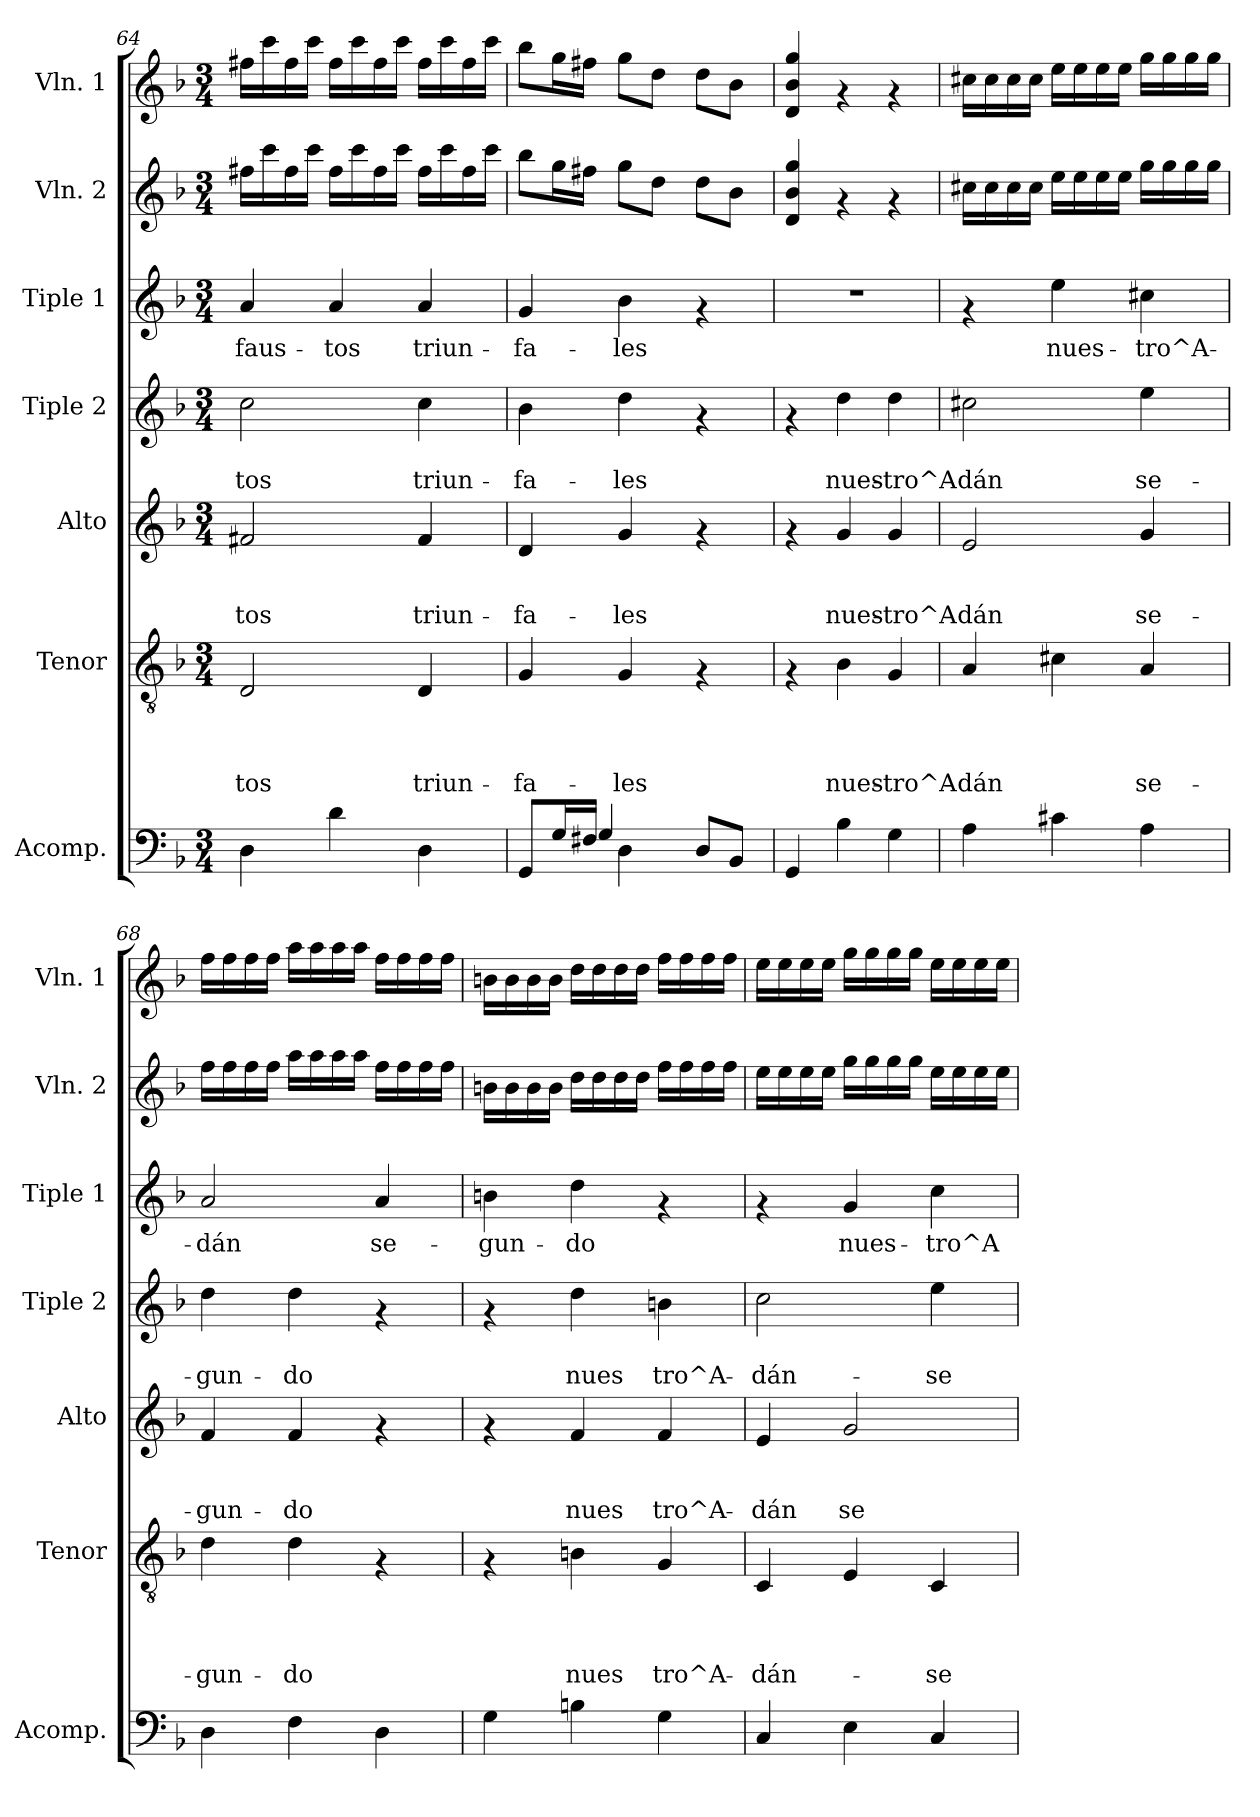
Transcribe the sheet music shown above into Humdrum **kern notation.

**kern	**kern	**text	**text	**text	**text	**kern	**text	**text	**text	**kern	**text	**text	**kern	**text	**kern	**kern
*part7	*part6	*part6	*part6	*part6	*part6	*part5	*part5	*part5	*part5	*part4	*part4	*part4	*part3	*part3	*part2	*part1
*staff7	*staff6	*staff6	*staff6	*staff6	*staff6	*staff5	*staff5	*staff5	*staff5	*staff4	*staff4	*staff4	*staff3	*staff3	*staff2	*staff1
*I"Acomp.	*I"Tenor	*	*	*	*	*I"Alto	*	*	*	*I"Tiple 2	*	*	*I"Tiple 1	*	*I"Vln. 2	*I"Vln. 1
*I'Acomp.	*I'Tenor	*	*	*	*	*I'Alto	*	*	*	*I'Tiple 2	*	*	*I'Tiple 1	*	*I'Vln. 2	*I'Vln. 1
*clefF4	*clefGv2	*	*	*	*	*clefG2	*	*	*	*clefG2	*	*	*clefG2	*	*clefG2	*clefG2
*k[b-]	*k[b-]	*	*	*	*	*k[b-]	*	*	*	*k[b-]	*	*	*k[b-]	*	*k[b-]	*k[b-]
*F:	*F:	*	*	*	*	*F:	*	*	*	*F:	*	*	*F:	*	*F:	*F:
*M3/4	*M3/4	*	*	*	*	*M3/4	*	*	*	*M3/4	*	*	*M3/4	*	*M3/4	*M3/4
=64	=64	=64	=64	=64	=64	=64	=64	=64	=64	=64	=64	=64	=64	=64	=64	=64
!	!	!	!	!	!LO:LY:b	!	!	!	!LO:LY:b	!	!	!LO:LY:b	!	!LO:LY:b	!	!
4D\	2D/	.	.	.	tos	2f#X/	.	.	-tos	2cc\	.	-tos	4a/	faus-	16ff#X\LL	16ff#X\LL
.	.	.	.	.	.	.	.	.	.	.	.	.	.	.	16ccc\	16ccc\
.	.	.	.	.	.	.	.	.	.	.	.	.	.	.	16ff#\	16ff#\
.	.	.	.	.	.	.	.	.	.	.	.	.	.	.	16ccc\JJ	16ccc\JJ
!	!	!	!	!	!	!	!	!	!	!	!	!	!	!LO:LY:b	!	!
4d\	.	.	.	.	.	.	.	.	.	.	.	.	4a/	-tos	16ff#\LL	16ff#\LL
.	.	.	.	.	.	.	.	.	.	.	.	.	.	.	16ccc\	16ccc\
.	.	.	.	.	.	.	.	.	.	.	.	.	.	.	16ff#\	16ff#\
.	.	.	.	.	.	.	.	.	.	.	.	.	.	.	16ccc\JJ	16ccc\JJ
!	!	!	!	!	!LO:LY:b	!	!	!	!LO:LY:b	!	!	!LO:LY:b	!	!LO:LY:b	!	!
4D\	4D/	.	.	.	triun-	4f#/	.	.	triun-	4cc\	.	triun-	4a/	triun-	16ff#\LL	16ff#\LL
.	.	.	.	.	.	.	.	.	.	.	.	.	.	.	16ccc\	16ccc\
.	.	.	.	.	.	.	.	.	.	.	.	.	.	.	16ff#\	16ff#\
.	.	.	.	.	.	.	.	.	.	.	.	.	.	.	16ccc\JJ	16ccc\JJ
=65	=65	=65	=65	=65	=65	=65	=65	=65	=65	=65	=65	=65	=65	=65	=65	=65
*^	*	*	*	*	*	*	*	*	*	*	*	*	*	*	*	*
!	!	!	!	!	!	!LO:LY:b	!	!	!	!LO:LY:b	!	!	!LO:LY:b	!	!LO:LY:b	!	!
8GG/L	8.ryy	4G/	.	.	.	-fa-	4d/	.	.	-fa-	4b-\	.	-fa-	4g/	-fa-	8bb-\L	8bb-\L
16G/L	.	.	.	.	.	.	.	.	.	.	.	.	.	.	.	16gg\L	16gg\L
16F#X/JJ	4G/	.	.	.	.	.	.	.	.	.	.	.	.	.	.	16ff#X\JJ	16ff#X\JJ
!	!	!	!	!	!	!LO:LY:b	!	!	!	!LO:LY:b	!	!	!LO:LY:b	!	!LO:LY:b	!	!
4D\	.	4G/	.	.	.	-les	4g/	.	.	-les	4dd\	.	-les	4b-\	-les	8gg\L	8gg\L
.	.	.	.	.	.	.	.	.	.	.	.	.	.	.	.	8dd\J	8dd\J
.	4ryy	.	.	.	.	.	.	.	.	.	.	.	.	.	.	.	.
8D/L	.	4rF	.	.	.	.	4rf	.	.	.	4rf	.	.	4rf	.	8dd\L	8dd\L
8BB-/J	.	.	.	.	.	.	.	.	.	.	.	.	.	.	.	8b-\J	8b-\J
.	16ryy	.	.	.	.	.	.	.	.	.	.	.	.	.	.	.	.
*v	*v	*	*	*	*	*	*	*	*	*	*	*	*	*	*	*	*
=66	=66	=66	=66	=66	=66	=66	=66	=66	=66	=66	=66	=66	=66	=66	=66	=66
4GG/	4rF	.	.	.	.	4rf	.	.	.	4rf	.	.	2.r	.	4d/ 4b-/ 4gg/	4d/ 4b-/ 4gg/
!	!	!	!	!	!LO:LY:b	!	!	!	!LO:LY:b	!	!	!LO:LY:b	!	!	!	!
4B-\	4B-\	.	.	.	nues-	4g/	.	.	nues-	4dd\	.	nues-	.	.	4rf	4rf
!	!	!	!	!	!LO:LY:b	!	!	!	!LO:LY:b	!	!	!LO:LY:b	!	!	!	!
4G\	4G/	.	.	.	-tro^A-	4g/	.	.	-tro^A-	4dd\	.	-tro^A-	.	.	4rf	4rf
!!LO:PB:g=z
=67	=67	=67	=67	=67	=67	=67	=67	=67	=67	=67	=67	=67	=67	=67	=67	=67
!	!	!	!	!	!LO:LY:b	!	!	!	!LO:LY:b	!	!	!LO:LY:b	!	!	!	!
4A\	4A/	.	.	.	-dán	2e/	.	.	-dán	2cc#X\	.	-dán	4rf	.	16cc#X\LL	16cc#X\LL
.	.	.	.	.	.	.	.	.	.	.	.	.	.	.	16cc#\	16cc#\
.	.	.	.	.	.	.	.	.	.	.	.	.	.	.	16cc#\	16cc#\
.	.	.	.	.	.	.	.	.	.	.	.	.	.	.	16cc#\JJ	16cc#\JJ
!	!	!	!	!	!	!	!	!	!	!	!	!	!	!LO:LY:b	!	!
4c#X\	4c#X\	.	.	.	.	.	.	.	.	.	.	.	4ee\	nues-	16ee\LL	16ee\LL
.	.	.	.	.	.	.	.	.	.	.	.	.	.	.	16ee\	16ee\
.	.	.	.	.	.	.	.	.	.	.	.	.	.	.	16ee\	16ee\
.	.	.	.	.	.	.	.	.	.	.	.	.	.	.	16ee\JJ	16ee\JJ
!	!	!	!	!	!LO:LY:b	!	!	!	!LO:LY:b	!	!	!LO:LY:b	!	!LO:LY:b	!	!
4A\	4A/	.	.	.	se-	4g/	.	.	se-	4ee\	.	se-	4cc#X\	-tro^A-	16gg\LL	16gg\LL
.	.	.	.	.	.	.	.	.	.	.	.	.	.	.	16gg\	16gg\
.	.	.	.	.	.	.	.	.	.	.	.	.	.	.	16gg\	16gg\
.	.	.	.	.	.	.	.	.	.	.	.	.	.	.	16gg\JJ	16gg\JJ
=68	=68	=68	=68	=68	=68	=68	=68	=68	=68	=68	=68	=68	=68	=68	=68	=68
!	!	!	!	!	!LO:LY:b	!	!	!	!LO:LY:b	!	!	!LO:LY:b	!	!LO:LY:b	!	!
4D\	4d\	.	.	.	-gun-	4f/	.	.	-gun-	4dd\	.	-gun-	2a/	-dán	16ff\LL	16ff\LL
.	.	.	.	.	.	.	.	.	.	.	.	.	.	.	16ff\	16ff\
.	.	.	.	.	.	.	.	.	.	.	.	.	.	.	16ff\	16ff\
.	.	.	.	.	.	.	.	.	.	.	.	.	.	.	16ff\JJ	16ff\JJ
!	!	!	!	!	!LO:LY:b	!	!	!	!LO:LY:b	!	!	!LO:LY:b	!	!	!	!
4F\	4d\	.	.	.	-do	4f/	.	.	-do	4dd\	.	-do	.	.	16aa\LL	16aa\LL
.	.	.	.	.	.	.	.	.	.	.	.	.	.	.	16aa\	16aa\
.	.	.	.	.	.	.	.	.	.	.	.	.	.	.	16aa\	16aa\
.	.	.	.	.	.	.	.	.	.	.	.	.	.	.	16aa\JJ	16aa\JJ
!	!	!	!	!	!	!	!	!	!	!	!	!	!	!LO:LY:b	!	!
4D\	4rF	.	.	.	.	4rf	.	.	.	4rf	.	.	4a/	se-	16ff\LL	16ff\LL
.	.	.	.	.	.	.	.	.	.	.	.	.	.	.	16ff\	16ff\
.	.	.	.	.	.	.	.	.	.	.	.	.	.	.	16ff\	16ff\
.	.	.	.	.	.	.	.	.	.	.	.	.	.	.	16ff\JJ	16ff\JJ
=69	=69	=69	=69	=69	=69	=69	=69	=69	=69	=69	=69	=69	=69	=69	=69	=69
!	!	!	!	!	!	!	!	!	!	!	!	!	!	!LO:LY:b	!	!
4G\	4rF	.	.	.	.	4rf	.	.	.	4rf	.	.	4bn\	-gun-	16bn\LL	16bn\LL
.	.	.	.	.	.	.	.	.	.	.	.	.	.	.	16b\	16b\
.	.	.	.	.	.	.	.	.	.	.	.	.	.	.	16b\	16b\
.	.	.	.	.	.	.	.	.	.	.	.	.	.	.	16b\JJ	16b\JJ
!	!	!	!	!	!LO:LY:b	!	!	!	!LO:LY:b	!	!	!LO:LY:b	!	!LO:LY:b	!	!
4Bn\	4Bn\	.	.	.	nues	4f/	.	.	nues	4dd\	.	nues	4dd\	-do	16dd\LL	16dd\LL
.	.	.	.	.	.	.	.	.	.	.	.	.	.	.	16dd\	16dd\
.	.	.	.	.	.	.	.	.	.	.	.	.	.	.	16dd\	16dd\
.	.	.	.	.	.	.	.	.	.	.	.	.	.	.	16dd\JJ	16dd\JJ
!	!	!	!	!	!LO:LY:b	!	!	!	!LO:LY:b	!	!	!LO:LY:b	!	!	!	!
4G\	4G/	.	.	.	tro^A-	4f/	.	.	tro^A-	4bn\	.	tro^A-	4rf	.	16ff\LL	16ff\LL
.	.	.	.	.	.	.	.	.	.	.	.	.	.	.	16ff\	16ff\
.	.	.	.	.	.	.	.	.	.	.	.	.	.	.	16ff\	16ff\
.	.	.	.	.	.	.	.	.	.	.	.	.	.	.	16ff\JJ	16ff\JJ
=70	=70	=70	=70	=70	=70	=70	=70	=70	=70	=70	=70	=70	=70	=70	=70	=70
!	!	!	!	!	!LO:LY:b	!	!	!	!LO:LY:b	!	!	!LO:LY:b	!	!	!	!
4C/	4C/	.	.	.	-dán-	4e/	.	.	-dán	2cc\	.	-dán-	4rf	.	16ee\LL	16ee\LL
.	.	.	.	.	.	.	.	.	.	.	.	.	.	.	16ee\	16ee\
.	.	.	.	.	.	.	.	.	.	.	.	.	.	.	16ee\	16ee\
.	.	.	.	.	.	.	.	.	.	.	.	.	.	.	16ee\JJ	16ee\JJ
!	!	!	!	!	!	!	!	!	!LO:LY:b	!	!	!	!	!LO:LY:b	!	!
4E\	4E/	.	.	.	.	2g/	.	.	se-	.	.	.	4g/	nues-	16gg\LL	16gg\LL
.	.	.	.	.	.	.	.	.	.	.	.	.	.	.	16gg\	16gg\
.	.	.	.	.	.	.	.	.	.	.	.	.	.	.	16gg\	16gg\
.	.	.	.	.	.	.	.	.	.	.	.	.	.	.	16gg\JJ	16gg\JJ
!	!	!	!	!	!LO:LY:b	!	!	!	!	!	!	!LO:LY:b	!	!LO:LY:b	!	!
4C/	4C/	.	.	.	-se-	.	.	.	.	4ee\	.	-se-	4cc\	-tro^A-	16ee\LL	16ee\LL
.	.	.	.	.	.	.	.	.	.	.	.	.	.	.	16ee\	16ee\
.	.	.	.	.	.	.	.	.	.	.	.	.	.	.	16ee\	16ee\
.	.	.	.	.	.	.	.	.	.	.	.	.	.	.	16ee\JJ	16ee\JJ
=	=	=	=	=	=	=	=	=	=	=	=	=	=	=	=	=
*-	*-	*-	*-	*-	*-	*-	*-	*-	*-	*-	*-	*-	*-	*-	*-	*-
